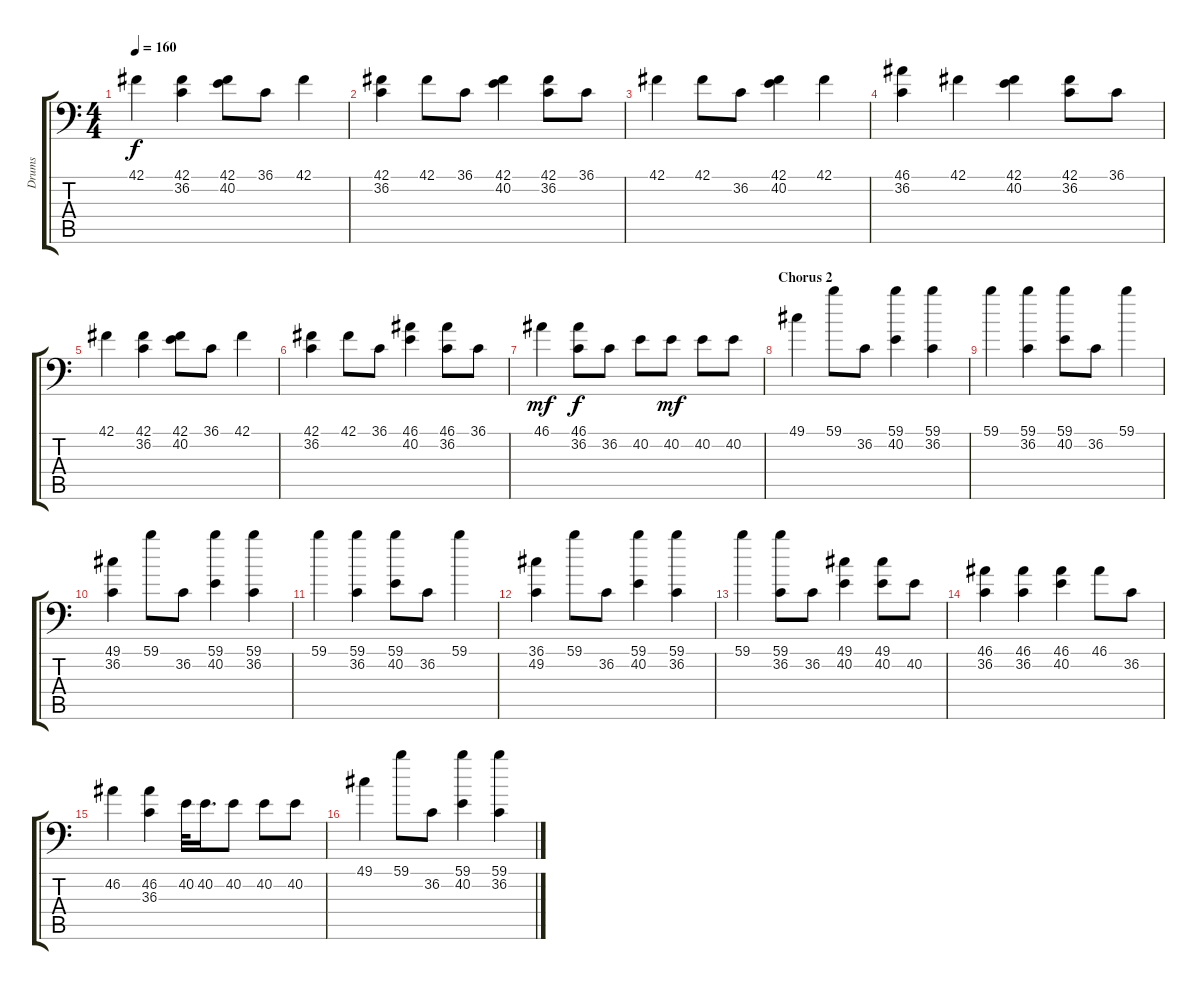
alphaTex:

\track ("Drums" "Drums") {instrument acousticgrandpiano}
\staff {score tabs}
\tuning (C-1 C-1 C-1 C-1 C-1 C-1) {hide}
\ts (4 4)
\tempo 160
\clef f4
\ks c
42.1.4{dy f} (42.1 36.2).4 (42.1 40.2).8 36.1.8 42.1.4 |
(42.1 36.2).4 42.1.8 36.1.8 (42.1 40.2).4 (42.1 36.2).8 36.1.8 |
42.1.4 42.1.8 36.2.8 (42.1 40.2).4 42.1.4 |
(46.1 36.2).4 42.1.4 (42.1 40.2).4 (42.1 36.2).8 36.1.8 |
42.1.4 (42.1 36.2).4 (42.1 40.2).8 36.1.8 42.1.4 |
(42.1 36.2).4 42.1.8 36.1.8 (46.1 40.2).4 (46.1 36.2).8 36.1.8 |
46.1.4{dy mf} (46.1 36.2).8{dy f} 36.2.8 40.2.8 40.2.8{dy mf} 40.2.8 40.2.8 |
\section ("" "Chorus 2")
49.1.4 59.1.8 36.2.8 (59.1 40.2).4 (59.1 36.2).4 |
59.1.4 (59.1 36.2).4 (59.1 40.2).8 36.2.8 59.1.4 |
(49.1 36.2).4 59.1.8 36.2.8 (59.1 40.2).4 (59.1 36.2).4 |
59.1.4 (59.1 36.2).4 (59.1 40.2).8 36.2.8 59.1.4 |
(36.1 49.2).4 59.1.8 36.2.8 (59.1 40.2).4 (59.1 36.2).4 |
59.1.4 (59.1 36.2).8 36.2.8 (49.1 40.2).4 (49.1 40.2).8 40.2.8 |
(46.1 36.2).4 (46.1 36.2).4 (46.1 40.2).4 46.1.8 36.2.8 |
46.2.4 (46.2 36.3).4 40.2.32 40.2.16{d} 40.2.8 40.2.8 40.2.8 |
49.1.4 59.1.8 36.2.8 (59.1 40.2).4 (59.1 36.2).4
